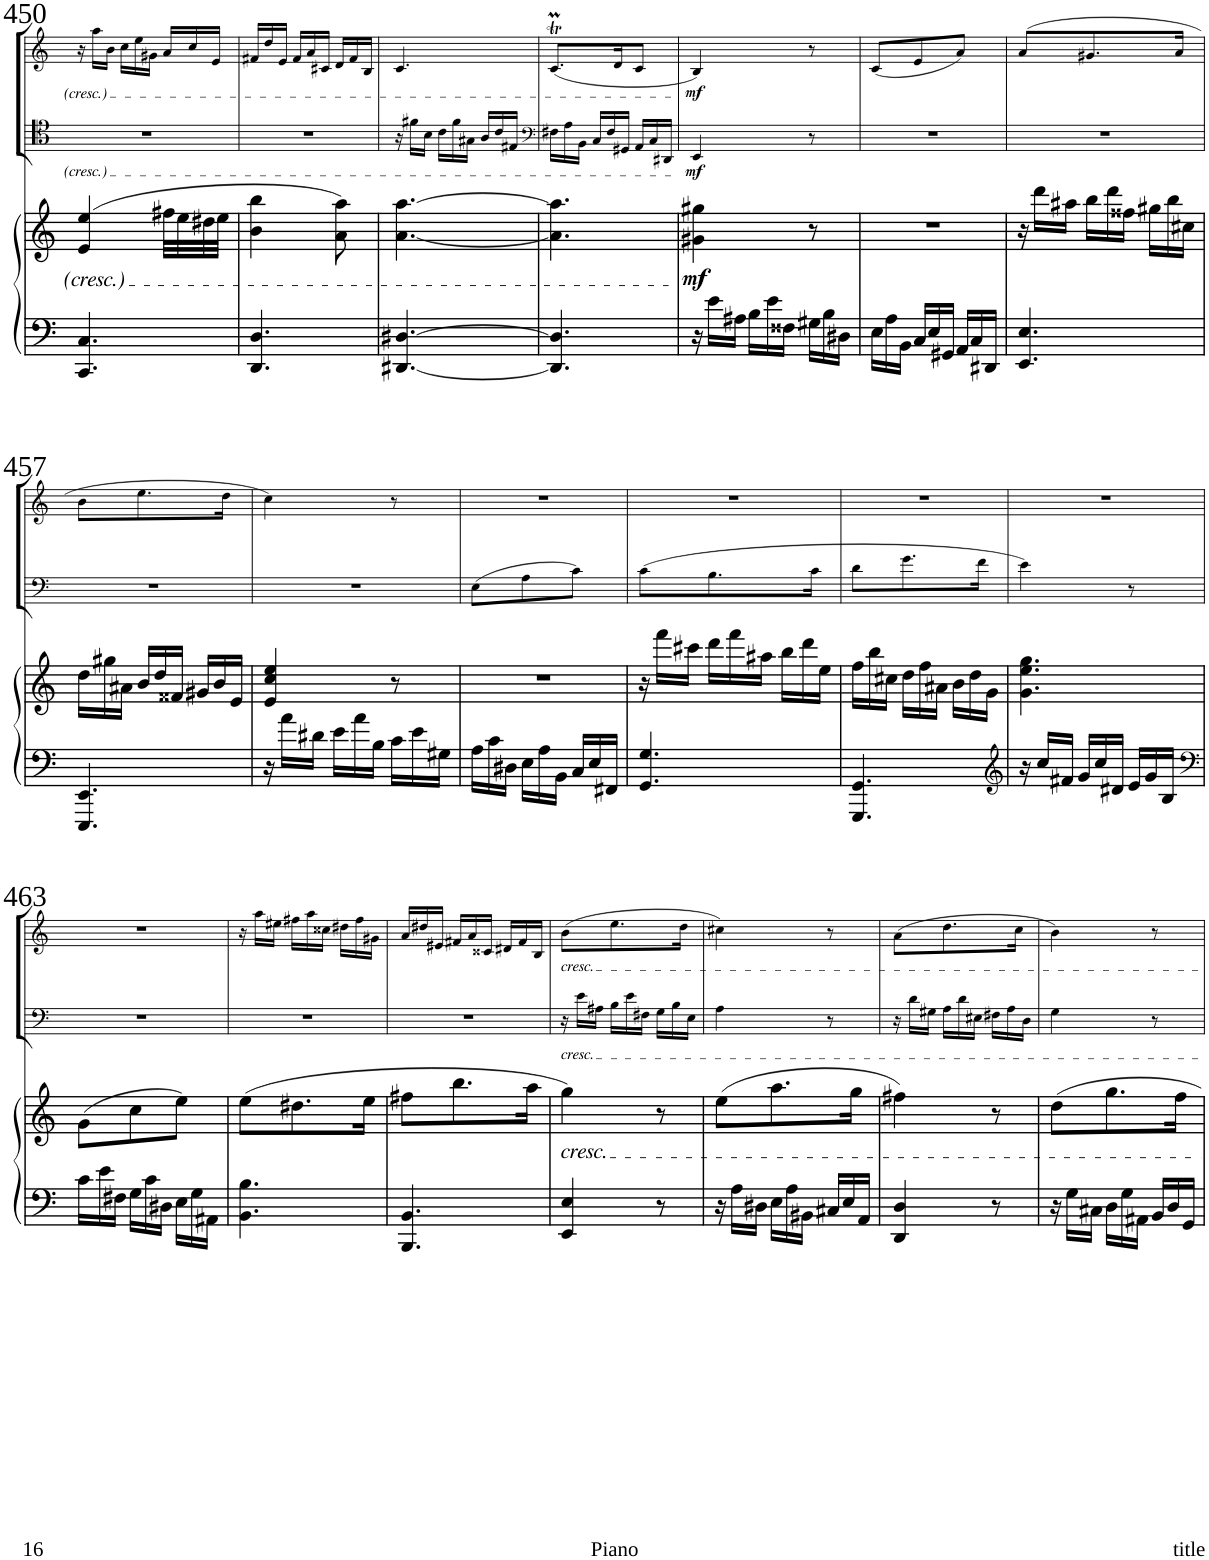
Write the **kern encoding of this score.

**kern	**kern	**dynam	**kern	**dynam	**kern	**dynam
*part3	*part3	*part3	*part2	*part2	*part1	*part1
*staff4	*staff3	*staff3/4	*staff2	*staff2	*staff1	*staff1
*I"Piano	*	*	*I"Cello	*	*I"Violin	*
*I'Pno	*	*	*	*	*I'Vln	*
!!LO:PB:g=z
*clefF4	*clefG2	*	*clefC4	*	*clefG2	*
*k[]	*k[]	*	*k[]	*	*k[]	*
*M3/8	*M3/8	*	*M3/8	*	*M3/8	*
=450	=450	=450	=450	=450	=450	=450
4.CC/ 4.C/	(4e/ 4ee/	.	4.r	.	24r	.
.	.	.	.	.	24aa\LL	.
.	.	.	.	.	24b\JJ	.
*	*	*	*	*	*Xbrackettup	*
.	.	.	.	.	24cc\LL	.
.	.	.	.	.	24ee\	.
.	.	.	.	.	24g#X\JJ	.
.	32ff#X\LLL	.	.	.	24a/LL	.
.	32ee\	.	.	.	.	.
.	.	.	.	.	24cc/	.
.	32dd#X\	.	.	.	.	.
.	.	.	.	.	24e/JJ	.
.	32ee\JJJ	.	.	.	.	.
=451	=451	=451	=451	=451	=451	=451
4.DD/ 4.D/	4b\ 4bb\	.	4.r	.	24f#X/LL	.
.	.	.	.	.	24dd/	.
.	.	.	.	.	24e/JJ	.
.	.	.	.	.	24f#/LL	.
.	.	.	.	.	24a/	.
.	.	.	.	.	24c#X/JJ	.
.	8a\ 8aa\)	.	.	.	24d/LL	.
.	.	.	.	.	24f#/	.
.	.	.	.	.	24B/JJ	.
=452	=452	=452	=452	=452	=452	=452
[4.DD#X/ [4.D#X/	[4.a\ [4.aa\	.	24r	.	4.c/	.
.	.	.	24f#X\LL	.	.	.
.	.	.	24B\JJ	.	.	.
*	*	*	*Xbrackettup	*	*	*
.	.	.	24c\LL	.	.	.
.	.	.	24f#\	.	.	.
.	.	.	24G#X\JJ	.	.	.
.	.	.	24A/LL	.	.	.
.	.	.	24c/	.	.	.
.	.	.	24E#X/JJ	.	.	.
=453	=453	=453	=453	=453	=453	=453
*	*	*	*clefF4	*	*	*
4.DD#/] 4.D#/]	4.a\] 4.aa\]	.	24F#X\LL	.	(8.cTM/L	.
.	.	.	24A\	.	.	.
.	.	.	24BB\JJ	.	.	.
.	.	.	24C/LL	.	.	.
.	.	.	24F#/	.	.	.
.	.	.	.	.	16d/K	.
.	.	.	24GG#X/JJ	.	.	.
.	.	.	24AA/LL	.	8c/J	.
.	.	.	24C/	.	.	.
.	.	.	24DD#X/JJ	.	.	.
=454	=454	=454	=454	=454	=454	=454
!	!	!LO:DY:b	!	!LO:DY:b	!	!LO:DY:b
24r	4g#X\ 4gg#X\	mf	4EE/	mf	4B/)	mf
24e\LL	.	.	.	.	.	.
24A#X\JJ	.	.	.	.	.	.
*Xbrackettup	*	*	*	*	*	*
24B\LL	.	.	.	.	.	.
24e\	.	.	.	.	.	.
24F##X\JJ	.	.	.	.	.	.
24G#X\LL	8r	.	8r	.	8r	.
24B\	.	.	.	.	.	.
24D#X\JJ	.	.	.	.	.	.
=455	=455	=455	=455	=455	=455	=455
24E\LL	4.r	.	4.r	.	(8c/L	.
24A\	.	.	.	.	.	.
24BB\JJ	.	.	.	.	.	.
24C/LL	.	.	.	.	8e/	.
24E/	.	.	.	.	.	.
24GG#X/JJ	.	.	.	.	.	.
24AA/LL	.	.	.	.	8a/J)	.
24C/	.	.	.	.	.	.
24DD#X/JJ	.	.	.	.	.	.
=456	=456	=456	=456	=456	=456	=456
4.EE/ 4.E/	24r	.	4.r	.	(8a/L	.
.	24ddd\LL	.	.	.	.	.
.	24aa#X\JJ	.	.	.	.	.
*	*Xbrackettup	*	*	*	*	*
.	24bb\LL	.	.	.	8.g#X/	.
.	24ddd\	.	.	.	.	.
.	24ff##X\JJ	.	.	.	.	.
.	24gg#X\LL	.	.	.	.	.
.	24bb\	.	.	.	.	.
.	.	.	.	.	16a/Jk	.
.	24cc#X\JJ	.	.	.	.	.
!!LO:LB:g=z
=457	=457	=457	=457	=457	=457	=457
4.EEE/ 4.EE/	24dd\LL	.	4.r	.	8b\L	.
.	24gg#X\	.	.	.	.	.
.	24a#X\JJ	.	.	.	.	.
.	24b/LL	.	.	.	8.ee\	.
.	24dd/	.	.	.	.	.
.	24f##X/JJ	.	.	.	.	.
.	24g#X/LL	.	.	.	.	.
.	24b/	.	.	.	.	.
.	.	.	.	.	16dd\Jk	.
.	24e/JJ	.	.	.	.	.
=458	=458	=458	=458	=458	=458	=458
*brackettup	*	*	*	*	*	*
24r	4e/ 4cc/ 4ee/	.	4.r	.	4cc\)	.
24a\LL	.	.	.	.	.	.
24d#X\JJ	.	.	.	.	.	.
*Xbrackettup	*	*	*	*	*	*
24e\LL	.	.	.	.	.	.
24a\	.	.	.	.	.	.
24B\JJ	.	.	.	.	.	.
24c\LL	8r	.	.	.	8r	.
24e\	.	.	.	.	.	.
24G#X\JJ	.	.	.	.	.	.
=459	=459	=459	=459	=459	=459	=459
24A\LL	4.r	.	(8E\L	.	4.r	.
24c\	.	.	.	.	.	.
24D#X\JJ	.	.	.	.	.	.
24E\LL	.	.	8A\	.	.	.
24A\	.	.	.	.	.	.
24BB\JJ	.	.	.	.	.	.
24C/LL	.	.	8c\J)	.	.	.
24E/	.	.	.	.	.	.
24FF#X/JJ	.	.	.	.	.	.
=460	=460	=460	=460	=460	=460	=460
*	*brackettup	*	*	*	*	*
4.GG/ 4.G/	24r	.	(8c\L	.	4.r	.
.	24fff\LL	.	.	.	.	.
.	24ccc#X\JJ	.	.	.	.	.
*	*Xbrackettup	*	*	*	*	*
.	24ddd\LL	.	8.B\	.	.	.
.	24fff\	.	.	.	.	.
.	24aa#X\JJ	.	.	.	.	.
.	24bb\LL	.	.	.	.	.
.	24ddd\	.	.	.	.	.
.	.	.	16c\Jk	.	.	.
.	24ee\JJ	.	.	.	.	.
=461	=461	=461	=461	=461	=461	=461
4.GGG/ 4.GG/	24ff\LL	.	8d\L	.	4.r	.
.	24bb\	.	.	.	.	.
.	24cc#X\JJ	.	.	.	.	.
.	24dd\LL	.	8.g\	.	.	.
.	24ff\	.	.	.	.	.
.	24a#X\JJ	.	.	.	.	.
.	24b\LL	.	.	.	.	.
.	24dd\	.	.	.	.	.
.	.	.	16f\Jk	.	.	.
.	24g\JJ	.	.	.	.	.
=462	=462	=462	=462	=462	=462	=462
*clefG2	*	*	*	*	*	*
*brackettup	*	*	*	*	*	*
24r	4.g\ 4.ee\ 4.gg\	.	4e\)	.	4.r	.
24cc/LL	.	.	.	.	.	.
24f#X/JJ	.	.	.	.	.	.
*Xbrackettup	*	*	*	*	*	*
24g/LL	.	.	.	.	.	.
24cc/	.	.	.	.	.	.
24d#X/JJ	.	.	.	.	.	.
24e/LL	.	.	8r	.	.	.
24g/	.	.	.	.	.	.
24B/JJ	.	.	.	.	.	.
!!LO:LB:g=z
=463	=463	=463	=463	=463	=463	=463
*clefF4	*	*	*	*	*	*
24c\LL	(8g\L	.	4.r	.	4.r	.
24e\	.	.	.	.	.	.
24F#X\JJ	.	.	.	.	.	.
24G\LL	8cc\	.	.	.	.	.
24c\	.	.	.	.	.	.
24D#X\JJ	.	.	.	.	.	.
24E\LL	8ee\J)	.	.	.	.	.
24G\	.	.	.	.	.	.
24AA#X\JJ	.	.	.	.	.	.
=464	=464	=464	=464	=464	=464	=464
*	*	*	*	*	*brackettup	*
4.BB\ 4.B\	(8ee\L	.	4.r	.	24r	.
.	.	.	.	.	24aa\LL	.
.	.	.	.	.	24ee#X\JJ	.
*	*	*	*	*	*Xbrackettup	*
.	8.dd#X\	.	.	.	24ff#X\LL	.
.	.	.	.	.	24aa\	.
.	.	.	.	.	24cc##X\JJ	.
.	.	.	.	.	24dd#X\LL	.
.	.	.	.	.	24ff#\	.
.	16ee\Jk	.	.	.	.	.
.	.	.	.	.	24g#X\JJ	.
=465	=465	=465	=465	=465	=465	=465
4.BBB/ 4.BB/	8ff#X\L	.	4.r	.	24a/LL	.
.	.	.	.	.	24dd#X/	.
.	.	.	.	.	24e#X/JJ	.
.	8.bb\	.	.	.	24f#X/LL	.
.	.	.	.	.	24a/	.
.	.	.	.	.	24c##X/JJ	.
.	.	.	.	.	24d#X/LL	.
.	.	.	.	.	24f#/	.
.	16aa\Jk	.	.	.	.	.
.	.	.	.	.	24B/JJ	.
=466	=466	=466	=466	=466	=466	=466
*	*	*	*brackettup	*	*	*
!	!	!	!	!	!LO:TX:b:i:t=cresc.	!
!	!	!	!LO:TX:b:i:t=cresc.	!	!	!
!	!LO:TX:b:i:t=cresc.	!	!	!	!	!
4EE/ 4E/	4gg\)	.	24r	.	(8b\L	.
.	.	.	24e\LL	.	.	.
.	.	.	24A#X\JJ	.	.	.
*	*	*	*Xbrackettup	*	*	*
.	.	.	24B\LL	.	8.ee\	.
.	.	.	24e\	.	.	.
.	.	.	24F#X\JJ	.	.	.
8r	8r	.	24G\LL	.	.	.
.	.	.	24B\	.	.	.
.	.	.	.	.	16dd\Jk	.
.	.	.	24E\JJ	.	.	.
=467	=467	=467	=467	=467	=467	=467
*brackettup	*	*	*	*	*	*
24r	(8ee\L	.	4A\	.	4cc#X\)	.
24A\LL	.	.	.	.	.	.
24D#X\JJ	.	.	.	.	.	.
*Xbrackettup	*	*	*	*	*	*
24E\LL	8.aa\	.	.	.	.	.
24A\	.	.	.	.	.	.
24BB#X\JJ	.	.	.	.	.	.
24C#X/LL	.	.	8r	.	8r	.
24E/	.	.	.	.	.	.
.	16gg\Jk	.	.	.	.	.
24AA/JJ	.	.	.	.	.	.
=468	=468	=468	=468	=468	=468	=468
*	*	*	*brackettup	*	*	*
4DD/ 4D/	4ff#X\)	.	24r	.	(8a\L	.
.	.	.	24d\LL	.	.	.
.	.	.	24G#X\JJ	.	.	.
*	*	*	*Xbrackettup	*	*	*
.	.	.	24A\LL	.	8.dd\	.
.	.	.	24d\	.	.	.
.	.	.	24E#X\JJ	.	.	.
8r	8r	.	24F#X\LL	.	.	.
.	.	.	24A\	.	.	.
.	.	.	.	.	16cc\Jk	.
.	.	.	24D\JJ	.	.	.
=469	=469	=469	=469	=469	=469	=469
*brackettup	*	*	*	*	*	*
24r	8dd\L	.	4G\	.	4b\)	.
24G\LL	.	.	.	.	.	.
24C#X\JJ	.	.	.	.	.	.
*Xbrackettup	*	*	*	*	*	*
24D\LL	8.gg\	.	.	.	.	.
24G\	.	.	.	.	.	.
24AA#X\JJ	.	.	.	.	.	.
24BB/LL	.	.	8r	.	8r	.
24D/	.	.	.	.	.	.
.	16ff\Jk	.	.	.	.	.
24GG/JJ	.	.	.	.	.	.
=	=	=	=	=	=	=
*-	*-	*-	*-	*-	*-	*-
